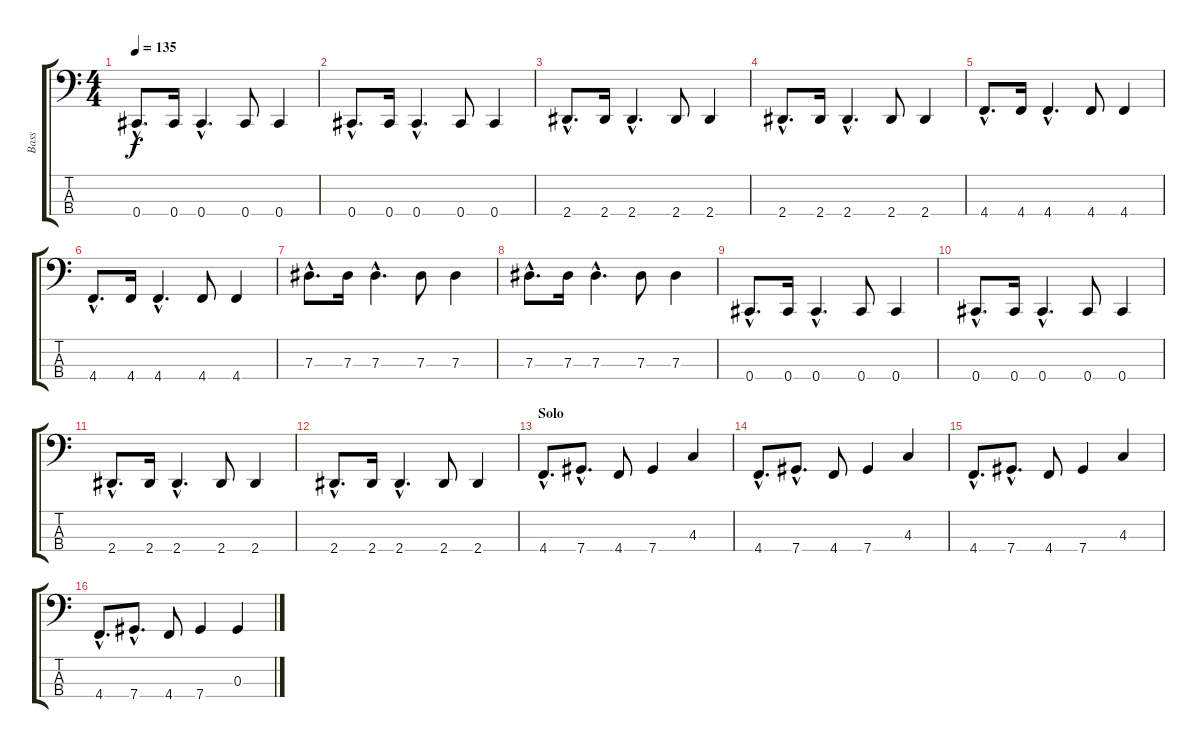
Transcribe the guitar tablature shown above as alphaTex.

\track ("Bass" "Bass") {instrument electricbassfinger}
\staff {score tabs}
\tuning (Gb2 Db2 Ab1 Db1) {hide}
\ts (4 4)
\tempo 135
\clef f4
\ks c
0.4{hac}.8{d dy f} 0.4.16 0.4{hac}.4{d} 0.4.8 0.4.4 |
0.4{hac}.8{d} 0.4.16 0.4{hac}.4{d} 0.4.8 0.4.4 |
2.4{hac}.8{d} 2.4.16 2.4{hac}.4{d} 2.4.8 2.4.4 |
2.4{hac}.8{d} 2.4.16 2.4{hac}.4{d} 2.4.8 2.4.4 |
4.4{hac}.8{d} 4.4.16 4.4{hac}.4{d} 4.4.8 4.4.4 |
4.4{hac}.8{d} 4.4.16 4.4{hac}.4{d} 4.4.8 4.4.4 |
7.3{hac}.8{d} 7.3.16 7.3{hac}.4{d} 7.3.8 7.3.4 |
7.3{hac}.8{d} 7.3.16 7.3{hac}.4{d} 7.3.8 7.3.4 |
0.4{hac}.8{d} 0.4.16 0.4{hac}.4{d} 0.4.8 0.4.4 |
0.4{hac}.8{d} 0.4.16 0.4{hac}.4{d} 0.4.8 0.4.4 |
2.4{hac}.8{d} 2.4.16 2.4{hac}.4{d} 2.4.8 2.4.4 |
2.4{hac}.8{d} 2.4.16 2.4{hac}.4{d} 2.4.8 2.4.4 |
\section ("" "Solo")
4.4{hac}.8{d} 7.4{hac}.8{d} 4.4.8 7.4.4 4.3.4 |
4.4{hac}.8{d} 7.4{hac}.8{d} 4.4.8 7.4.4 4.3.4 |
4.4{hac}.8{d} 7.4{hac}.8{d} 4.4.8 7.4.4 4.3.4 |
4.4{hac}.8{d} 7.4{hac}.8{d} 4.4.8 7.4.4 0.3.4
